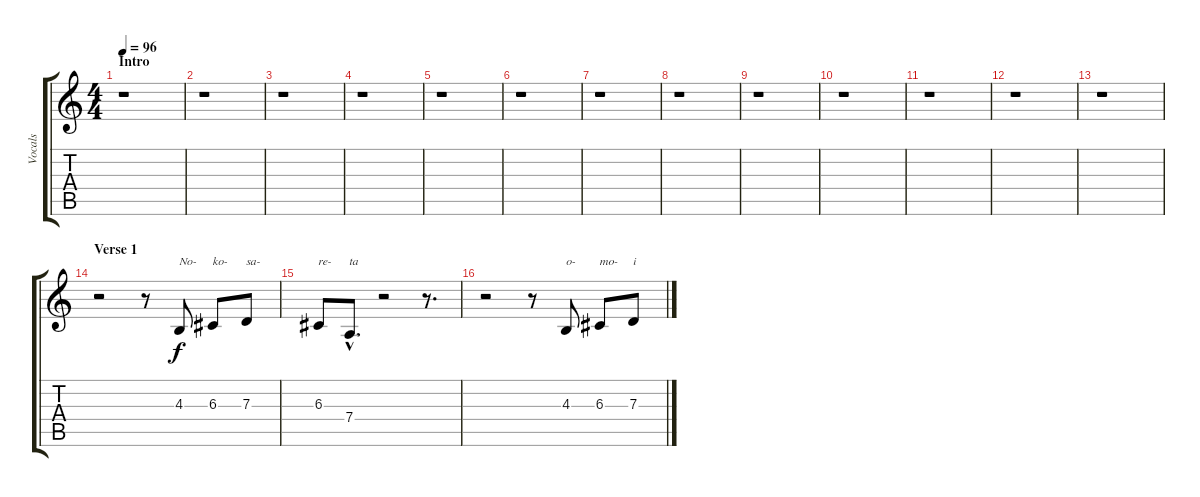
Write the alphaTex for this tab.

\track ("Vocals" "Vocals") {instrument lead6voice}
\staff {score tabs}
\tuning (E4 B3 G3 D3 A2 E2) {hide}
\ts (4 4)
\section ("" "Intro")
\tempo 96
\clef g2
\ks c
r.1{dy f instrument lead6voice} |
r.1 |
r.1 |
r.1 |
r.1 |
r.1 |
r.1 |
r.1 |
r.1 |
r.1 |
r.1 |
r.1 |
r.1 |
\section ("" "Verse 1")
r.2 r.8 4.3.8{txt "No-"} 6.3.8{txt "ko-"} 7.3.8{txt "sa-"} |
6.3.8{txt "re-"} 7.4{hac}.8{d txt "ta"} r.2 r.8{d} |
r.2 r.8 4.3.8{txt "o-"} 6.3.8{txt "mo-"} 7.3.8{txt "i"}
